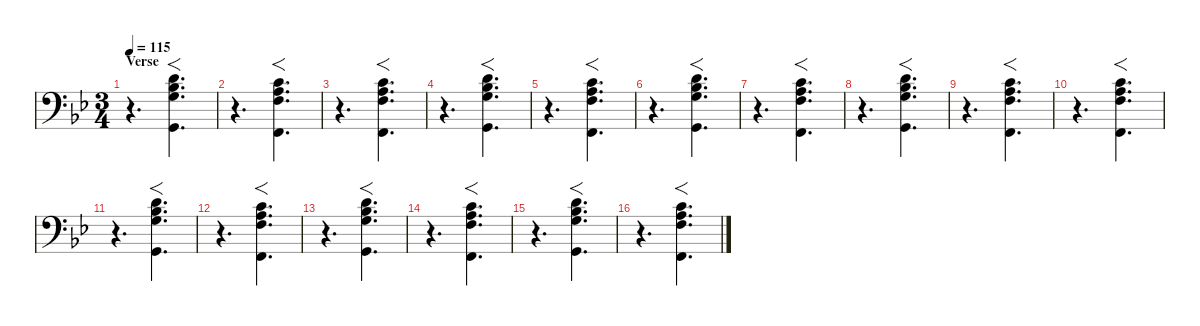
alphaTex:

\defaultSystemsLayout 4
\hideDynamics
\bracketExtendMode nobrackets
\singleTrackTrackNamePolicy hidden
\multiTrackTrackNamePolicy hidden
\firstSystemTrackNameMode fullname
\firstSystemTrackNameOrientation horizontal
\otherSystemsTrackNameOrientation horizontal
\track ("Reverse Piano" "pno.") {defaultSystemsLayout 16 instrument acousticgrandpiano}
\staff {score}
\tuning (E4 B3 G3 D3 A2 E2)
\ts (3 4)
\section ("" "Verse")
\tempo 115
\clef f4
\ks gminor
r.4{d dy ff beam Down} (3.2{acc forcenatural} 3.3{acc b} 5.4{acc forcenatural} 3.6{acc forcenatural}).4{f d dy f beam Down} |
r.4{d beam Down} (1.2{acc forcenatural} 2.3{acc forcenatural} 3.4{acc forcenatural} 1.6{acc forcenatural}).4{f d beam Down} |
r.4{d beam Down} (1.2{acc forcenatural} 2.3{acc forcenatural} 3.4{acc forcenatural} 1.6{acc forcenatural}).4{f d dy ff beam Down} |
r.4{d beam Down} (3.2{acc forcenatural} 3.3{acc b} 5.4{acc forcenatural} 3.6{acc forcenatural}).4{f d dy f beam Down} |
r.4{d beam Down} (1.2{acc forcenatural} 2.3{acc forcenatural} 3.4{acc forcenatural} 1.6{acc forcenatural}).4{f d dy ff beam Down} |
r.4{d beam Down} (3.2{acc forcenatural} 3.3{acc b} 5.4{acc forcenatural} 3.6{acc forcenatural}).4{f d dy f beam Down} |
r.4{d beam Down} (1.2{acc forcenatural} 2.3{acc forcenatural} 3.4{acc forcenatural} 1.6{acc forcenatural}).4{f d dy ff beam Down} |
r.4{d beam Down} (3.2{acc forcenatural} 3.3{acc b} 5.4{acc forcenatural} 3.6{acc forcenatural}).4{f d dy f beam Down} |
r.4{d beam Down} (1.2{acc forcenatural} 2.3{acc forcenatural} 3.4{acc forcenatural} 1.6{acc forcenatural}).4{f d beam Down} |
r.4{d beam Down} (1.2{acc forcenatural} 2.3{acc forcenatural} 3.4{acc forcenatural} 1.6{acc forcenatural}).4{f d dy ff beam Down} |
r.4{d beam Down} (3.2{acc forcenatural} 3.3{acc b} 5.4{acc forcenatural} 3.6{acc forcenatural}).4{f d dy f beam Down} |
r.4{d beam Down} (1.2{acc forcenatural} 2.3{acc forcenatural} 3.4{acc forcenatural} 1.6{acc forcenatural}).4{f d dy ff beam Down} |
r.4{d beam Down} (3.2{acc forcenatural} 3.3{acc b} 5.4{acc forcenatural} 3.6{acc forcenatural}).4{f d dy f beam Down} |
r.4{d beam Down} (1.2{acc forcenatural} 2.3{acc forcenatural} 3.4{acc forcenatural} 1.6{acc forcenatural}).4{f d dy ff beam Down} |
r.4{d beam Down} (3.2{acc forcenatural} 3.3{acc b} 5.4{acc forcenatural} 3.6{acc forcenatural}).4{f d dy f beam Down} |
r.4{d beam Down} (1.2{acc forcenatural} 2.3{acc forcenatural} 3.4{acc forcenatural} 1.6{acc forcenatural}).4{f d beam Down}
